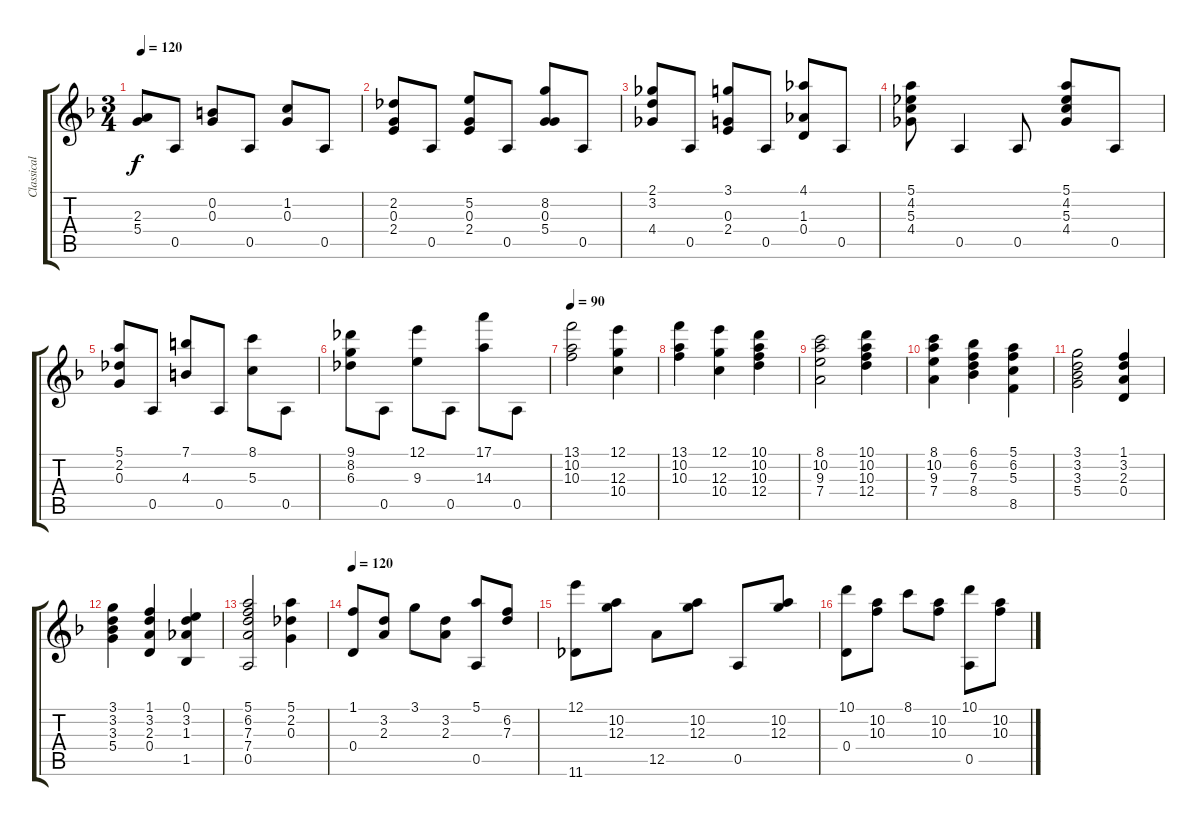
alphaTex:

\track ("Classical Guitar" "Classical ") {instrument acousticguitarnylon}
\staff {score tabs}
\tuning (E4 B3 G3 D3 A2 D2) {hide}
\ts (3 4)
\tempo 120
\clef g2
\ks dminor
(2.3 5.4).8{dy f} 0.5.8 (0.2 0.3).8 0.5.8 (1.2 0.3).8 0.5.8 |
(2.2 0.3 2.4).8 0.5.8 (5.2 0.3 2.4).8 0.5.8 (8.2 0.3 5.4).8 0.5.8 |
(2.1 3.2 4.4).8 0.5.8 (3.1 0.3 2.4).8 0.5.8 (4.1 1.3 0.4).8 0.5.8 |
(5.1 4.2 5.3 4.4).8 0.5.4 0.5.8 (5.1 4.2 5.3 4.4).8 0.5.8 |
(5.1 2.2 0.3).8 0.5.8 (7.1 4.3).8 0.5.8 (8.1 5.3).8 0.5.8 |
(9.1 8.2 6.3).8 0.5.8 (12.1 9.3).8 0.5.8 (17.1 14.3).8 0.5.8 |
\tempo 90
(13.1 10.2 10.3).2 (12.1 12.3 10.4).4 |
(13.1 10.2 10.3).4 (12.1 12.3 10.4).4 (10.1 10.2 10.3 12.4).4 |
(8.1 10.2 9.3 7.4).2 (10.1 10.2 10.3 12.4).4 |
(8.1 10.2 9.3 7.4).4 (6.1 6.2 7.3 8.4).4 (5.1 6.2 5.3 8.5).4 |
(3.1 3.2 3.3 5.4).2 (1.1 3.2 2.3 0.4).4 |
(3.1 3.2 3.3 5.4).4 (1.1 3.2 2.3 0.4).4 (0.1 3.2 1.3 1.5).4 |
(5.1 6.2 7.3 7.4 0.5).2 (5.1 2.2 0.3).4 |
\tempo 120
(1.1 0.4).8 (3.2 2.3).8 3.1.8 (3.2 2.3).8 (5.1 0.5).8 (6.2 7.3).8 |
(12.1 11.6).8 (10.2 12.3).8 12.5.8 (10.2 12.3).8 0.5.8 (10.2 12.3).8 |
(10.1 0.4).8 (10.2 10.3).8 8.1.8 (10.2 10.3).8 (10.1 0.5).8 (10.2 10.3).8
